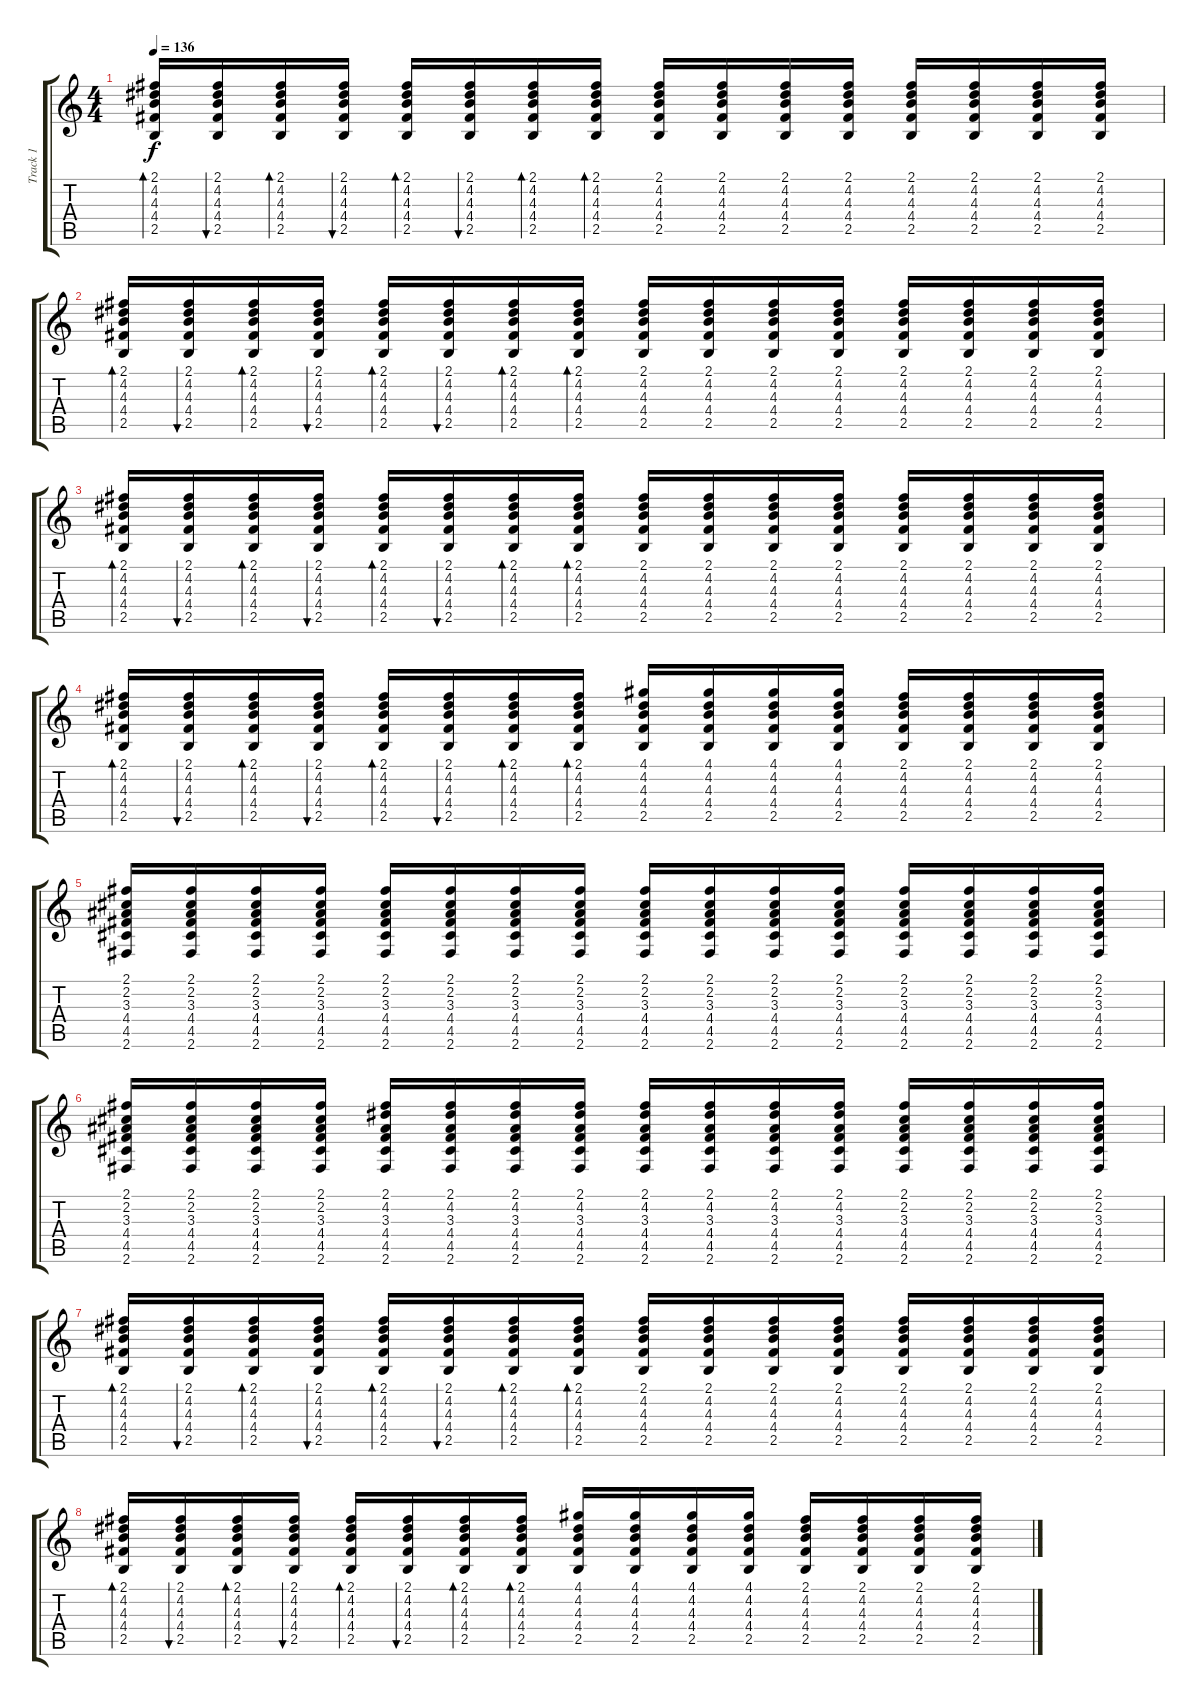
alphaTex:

\track ("Track 1" "Track 1") {instrument distortionguitar}
\staff {score tabs}
\tuning (E4 B3 G3 D3 A2 E2) {hide}
\ts (4 4)
\tempo 136
\clef g2
\ks c
(2.1 4.2 4.3 4.4 2.5).16{bd 60 dy f} (2.1 4.2 4.3 4.4 2.5).16{bu 60} (2.1 4.2 4.3 4.4 2.5).16{bd 60} (2.1 4.2 4.3 4.4 2.5).16{bu 60} (2.1 4.2 4.3 4.4 2.5).16{bd 60} (2.1 4.2 4.3 4.4 2.5).16{bu 60} (2.1 4.2 4.3 4.4 2.5).16{bd 60} (2.1 4.2 4.3 4.4 2.5).16{bd 60} (2.1 4.2 4.3 4.4 2.5).16 (2.1 4.2 4.3 4.4 2.5).16 (2.1 4.2 4.3 4.4 2.5).16 (2.1 4.2 4.3 4.4 2.5).16 (2.1 4.2 4.3 4.4 2.5).16 (2.1 4.2 4.3 4.4 2.5).16 (2.1 4.2 4.3 4.4 2.5).16 (2.1 4.2 4.3 4.4 2.5).16 |
(2.1 4.2 4.3 4.4 2.5).16{bd 60} (2.1 4.2 4.3 4.4 2.5).16{bu 60} (2.1 4.2 4.3 4.4 2.5).16{bd 60} (2.1 4.2 4.3 4.4 2.5).16{bu 60} (2.1 4.2 4.3 4.4 2.5).16{bd 60} (2.1 4.2 4.3 4.4 2.5).16{bu 60} (2.1 4.2 4.3 4.4 2.5).16{bd 60} (2.1 4.2 4.3 4.4 2.5).16{bd 60} (2.1 4.2 4.3 4.4 2.5).16 (2.1 4.2 4.3 4.4 2.5).16 (2.1 4.2 4.3 4.4 2.5).16 (2.1 4.2 4.3 4.4 2.5).16 (2.1 4.2 4.3 4.4 2.5).16 (2.1 4.2 4.3 4.4 2.5).16 (2.1 4.2 4.3 4.4 2.5).16 (2.1 4.2 4.3 4.4 2.5).16 |
(2.1 4.2 4.3 4.4 2.5).16{bd 60} (2.1 4.2 4.3 4.4 2.5).16{bu 60} (2.1 4.2 4.3 4.4 2.5).16{bd 60} (2.1 4.2 4.3 4.4 2.5).16{bu 60} (2.1 4.2 4.3 4.4 2.5).16{bd 60} (2.1 4.2 4.3 4.4 2.5).16{bu 60} (2.1 4.2 4.3 4.4 2.5).16{bd 60} (2.1 4.2 4.3 4.4 2.5).16{bd 60} (2.1 4.2 4.3 4.4 2.5).16 (2.1 4.2 4.3 4.4 2.5).16 (2.1 4.2 4.3 4.4 2.5).16 (2.1 4.2 4.3 4.4 2.5).16 (2.1 4.2 4.3 4.4 2.5).16 (2.1 4.2 4.3 4.4 2.5).16 (2.1 4.2 4.3 4.4 2.5).16 (2.1 4.2 4.3 4.4 2.5).16 |
(2.1 4.2 4.3 4.4 2.5).16{bd 60} (2.1 4.2 4.3 4.4 2.5).16{bu 60} (2.1 4.2 4.3 4.4 2.5).16{bd 60} (2.1 4.2 4.3 4.4 2.5).16{bu 60} (2.1 4.2 4.3 4.4 2.5).16{bd 60} (2.1 4.2 4.3 4.4 2.5).16{bu 60} (2.1 4.2 4.3 4.4 2.5).16{bd 60} (2.1 4.2 4.3 4.4 2.5).16{bd 60} (4.1 4.2 4.3 4.4 2.5).16 (4.1 4.2 4.3 4.4 2.5).16 (4.1 4.2 4.3 4.4 2.5).16 (4.1 4.2 4.3 4.4 2.5).16 (2.1 4.2 4.3 4.4 2.5).16 (2.1 4.2 4.3 4.4 2.5).16 (2.1 4.2 4.3 4.4 2.5).16 (2.1 4.2 4.3 4.4 2.5).16 |
(2.1 2.2 3.3 4.4 4.5 2.6).16 (2.1 2.2 3.3 4.4 4.5 2.6).16 (2.1 2.2 3.3 4.4 4.5 2.6).16 (2.1 2.2 3.3 4.4 4.5 2.6).16 (2.1 2.2 3.3 4.4 4.5 2.6).16 (2.1 2.2 3.3 4.4 4.5 2.6).16 (2.1 2.2 3.3 4.4 4.5 2.6).16 (2.1 2.2 3.3 4.4 4.5 2.6).16 (2.1 2.2 3.3 4.4 4.5 2.6).16 (2.1 2.2 3.3 4.4 4.5 2.6).16 (2.1 2.2 3.3 4.4 4.5 2.6).16 (2.1 2.2 3.3 4.4 4.5 2.6).16 (2.1 2.2 3.3 4.4 4.5 2.6).16 (2.1 2.2 3.3 4.4 4.5 2.6).16 (2.1 2.2 3.3 4.4 4.5 2.6).16 (2.1 2.2 3.3 4.4 4.5 2.6).16 |
(2.1 2.2 3.3 4.4 4.5 2.6).16 (2.1 2.2 3.3 4.4 4.5 2.6).16 (2.1 2.2 3.3 4.4 4.5 2.6).16 (2.1 2.2 3.3 4.4 4.5 2.6).16 (2.1 4.2 3.3 4.4 4.5 2.6).16 (2.1 4.2 3.3 4.4 4.5 2.6).16 (2.1 4.2 3.3 4.4 4.5 2.6).16 (2.1 4.2 3.3 4.4 4.5 2.6).16 (2.1 4.2 3.3 4.4 4.5 2.6).16 (2.1 4.2 3.3 4.4 4.5 2.6).16 (2.1 4.2 3.3 4.4 4.5 2.6).16 (2.1 4.2 3.3 4.4 4.5 2.6).16 (2.1 2.2 3.3 4.4 4.5 2.6).16 (2.1 2.2 3.3 4.4 4.5 2.6).16 (2.1 2.2 3.3 4.4 4.5 2.6).16 (2.1 2.2 3.3 4.4 4.5 2.6).16 |
(2.1 4.2 4.3 4.4 2.5).16{bd 60} (2.1 4.2 4.3 4.4 2.5).16{bu 60} (2.1 4.2 4.3 4.4 2.5).16{bd 60} (2.1 4.2 4.3 4.4 2.5).16{bu 60} (2.1 4.2 4.3 4.4 2.5).16{bd 60} (2.1 4.2 4.3 4.4 2.5).16{bu 60} (2.1 4.2 4.3 4.4 2.5).16{bd 60} (2.1 4.2 4.3 4.4 2.5).16{bd 60} (2.1 4.2 4.3 4.4 2.5).16 (2.1 4.2 4.3 4.4 2.5).16 (2.1 4.2 4.3 4.4 2.5).16 (2.1 4.2 4.3 4.4 2.5).16 (2.1 4.2 4.3 4.4 2.5).16 (2.1 4.2 4.3 4.4 2.5).16 (2.1 4.2 4.3 4.4 2.5).16 (2.1 4.2 4.3 4.4 2.5).16 |
(2.1 4.2 4.3 4.4 2.5).16{bd 60} (2.1 4.2 4.3 4.4 2.5).16{bu 60} (2.1 4.2 4.3 4.4 2.5).16{bd 60} (2.1 4.2 4.3 4.4 2.5).16{bu 60} (2.1 4.2 4.3 4.4 2.5).16{bd 60} (2.1 4.2 4.3 4.4 2.5).16{bu 60} (2.1 4.2 4.3 4.4 2.5).16{bd 60} (2.1 4.2 4.3 4.4 2.5).16{bd 60} (4.1 4.2 4.3 4.4 2.5).16 (4.1 4.2 4.3 4.4 2.5).16 (4.1 4.2 4.3 4.4 2.5).16 (4.1 4.2 4.3 4.4 2.5).16 (2.1 4.2 4.3 4.4 2.5).16 (2.1 4.2 4.3 4.4 2.5).16 (2.1 4.2 4.3 4.4 2.5).16 (2.1 4.2 4.3 4.4 2.5).16
